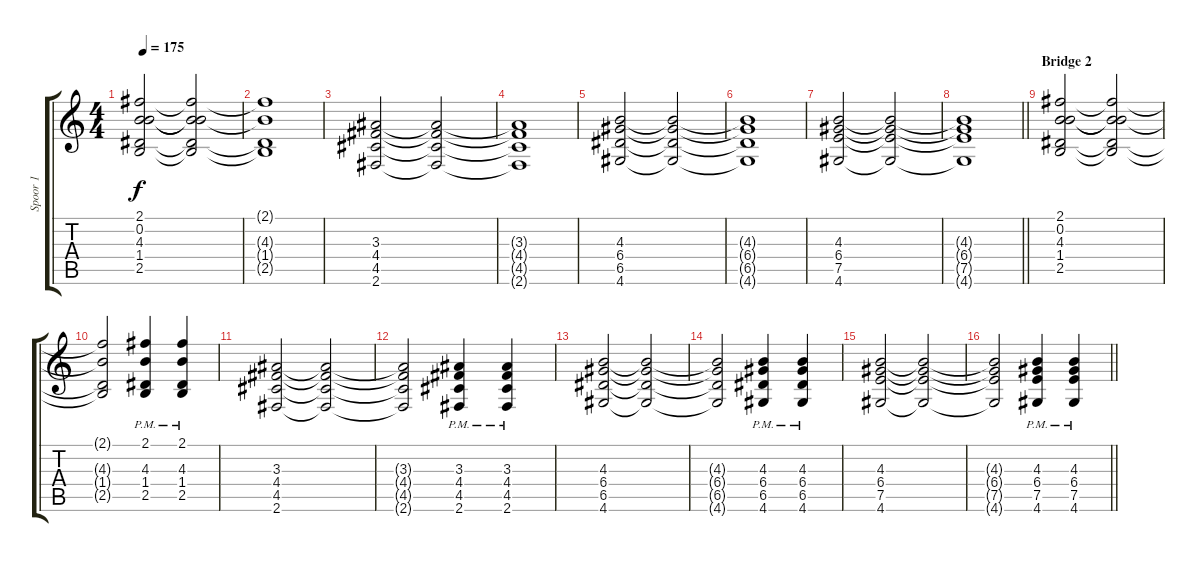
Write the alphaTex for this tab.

\track ("Spoor 1" "Spoor 1") {instrument electricguitarmuted}
\staff {score tabs}
\tuning (E4 B3 G3 D3 A2 E2) {hide}
\ts (4 4)
\tempo 175
\clef g2
\ks c
(2.1 0.2 4.3 1.4 2.5).2{dy f} (2.1{t} 0.2{t} 4.3{t} 1.4{t} 2.5{t}).2 |
(2.1{t} 4.3{t} 1.4{t} 2.5{t}).1 |
(3.3 4.4 4.5 2.6).2 (3.3{t} 4.4{t} 4.5{t} 2.6{t}).2 |
(3.3{t} 4.4{t} 4.5{t} 2.6{t}).1 |
(4.3 6.4 6.5 4.6).2 (4.3{t} 6.4{t} 6.5{t} 4.6{t}).2 |
(4.3{t} 6.4{t} 6.5{t} 4.6{t}).1 |
(4.3 6.4 7.5 4.6).2 (4.3{t} 6.4{t} 7.5{t} 4.6{t}).2 |
\barLineRight lightlight
(4.3{t} 6.4{t} 7.5{t} 4.6{t}).1 |
\section ("" "Bridge 2")
(2.1 0.2 4.3 1.4 2.5).2 (2.1{t} 0.2{t} 4.3{t} 1.4{t} 2.5{t}).2 |
(2.1{t} 4.3{t} 1.4{t} 2.5{t}).2 (2.1{pm} 4.3{pm} 1.4{pm} 2.5{pm}).4 (2.1{pm} 4.3{pm} 1.4{pm} 2.5{pm}).4 |
(3.3 4.4 4.5 2.6).2 (3.3{t} 4.4{t} 4.5{t} 2.6{t}).2 |
(3.3{t} 4.4{t} 4.5{t} 2.6{t}).2 (3.3{pm} 4.4{pm} 4.5{pm} 2.6{pm}).4 (3.3{pm} 4.4{pm} 4.5{pm} 2.6{pm}).4 |
(4.3 6.4 6.5 4.6).2 (4.3{t} 6.4{t} 6.5{t} 4.6{t}).2 |
(4.3{t} 6.4{t} 6.5{t} 4.6{t}).2 (4.3{pm} 6.4{pm} 6.5{pm} 4.6{pm}).4 (4.3{pm} 6.4{pm} 6.5{pm} 4.6{pm}).4 |
(4.3 6.4 7.5 4.6).2 (4.3{t} 6.4{t} 7.5{t} 4.6{t}).2 |
\barLineRight lightlight
(4.3{t} 6.4{t} 7.5{t} 4.6{t}).2 (4.3{pm} 6.4{pm} 7.5{pm} 4.6{pm}).4 (4.3{pm} 6.4{pm} 7.5{pm} 4.6{pm}).4
